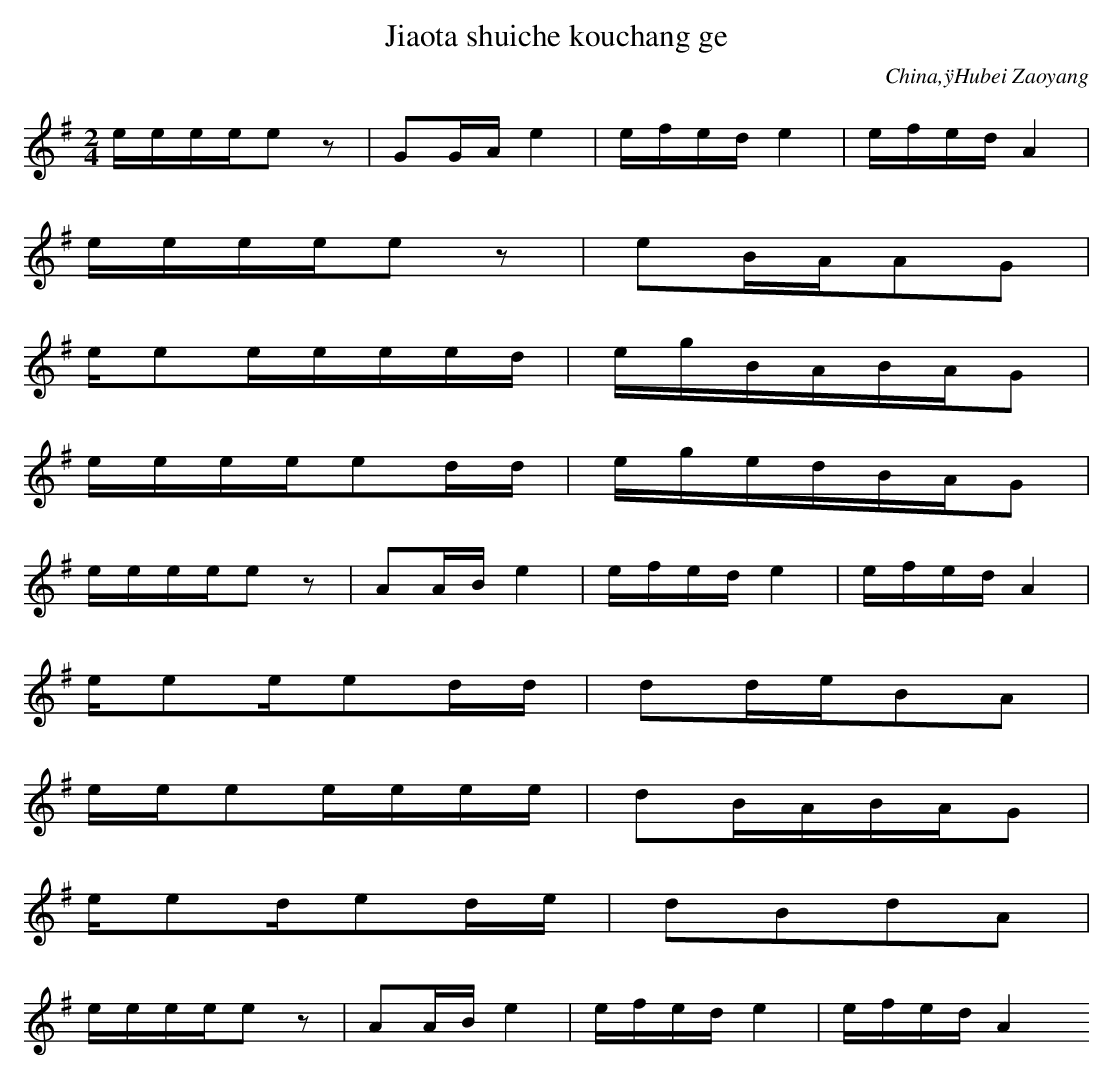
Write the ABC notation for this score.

X:1
T: Jiaota shuiche kouchang ge
O: China,ÿHubei Zaoyang
M: 2/4
L: 1/16
K: G
eeeee2z2 | G2GAe4 | efede4 | efedA4 |
eeeee2z2 | e2BAA2G2 |
ee2eeeed | egBABAG2 |
eeeee2dd | egedBAG2 |
eeeee2z2 | A2ABe4 | efede4 | efedA4 |
ee2ee2dd | d2deB2A2 |
eee2eeee | d2BABAG2 |
ee2de2de | d2B2d2A2 |
eeeee2z2 | A2ABe4 | efede4 | efedA4
